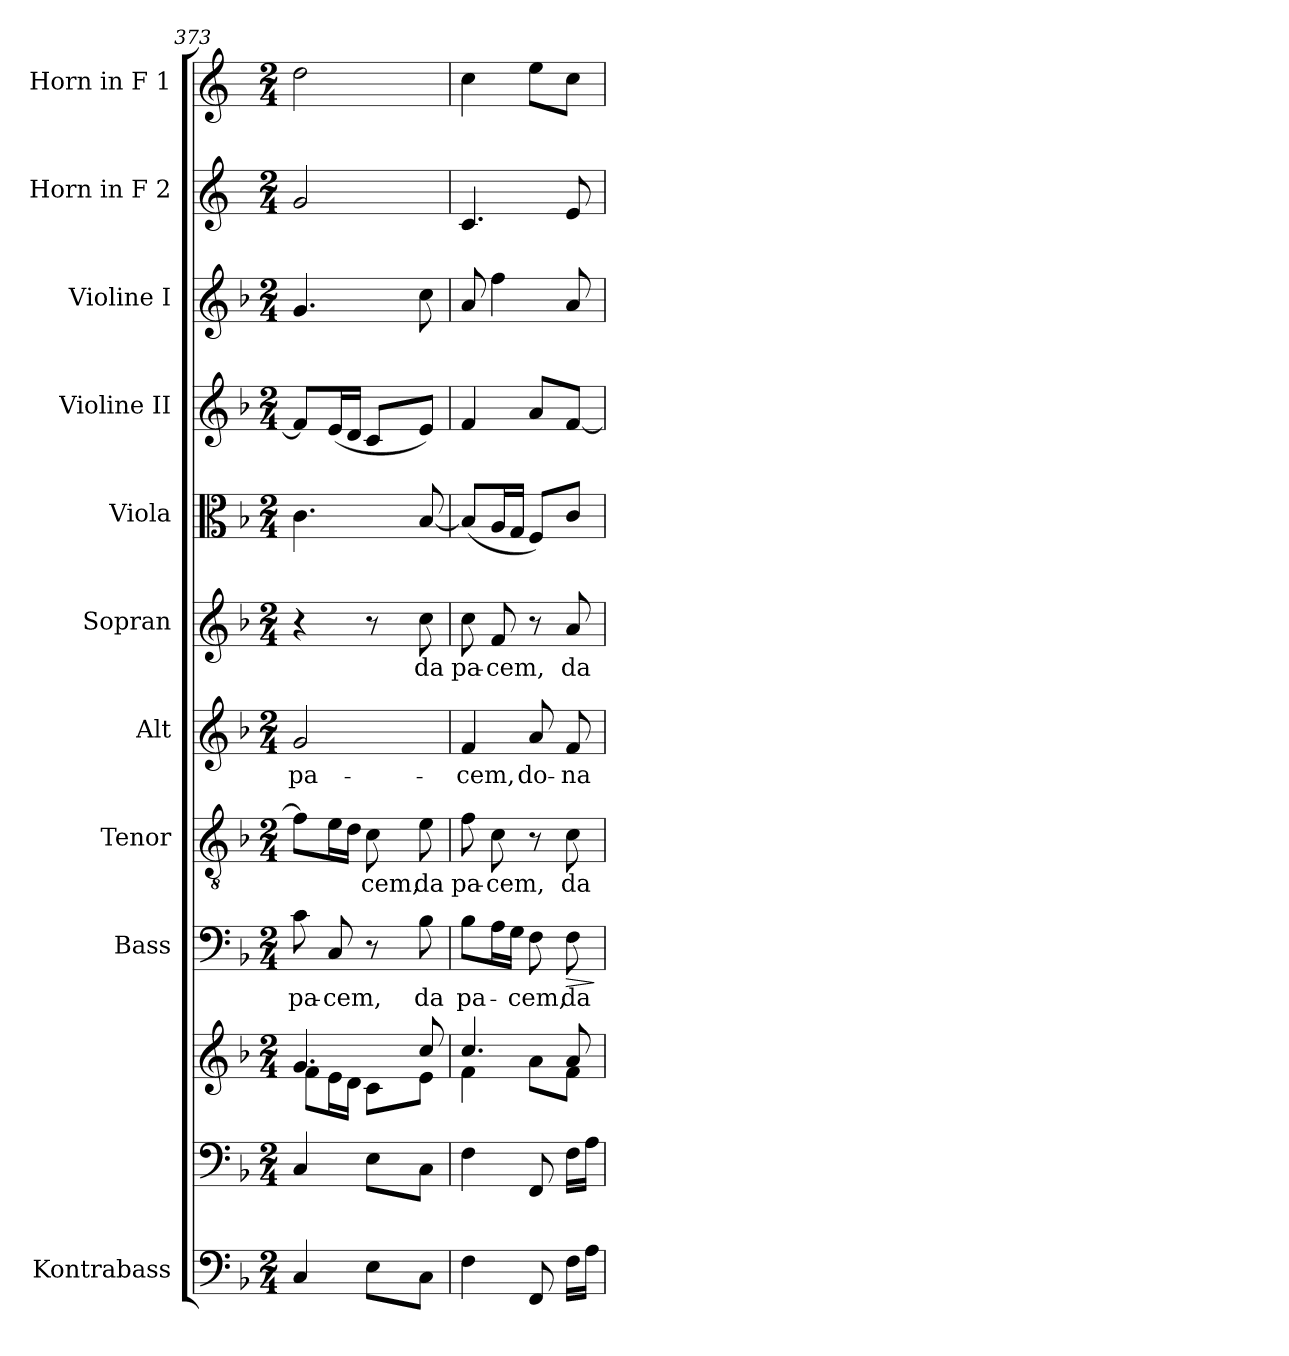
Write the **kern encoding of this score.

**kern	**kern	**kern	**kern	**text	**dynam	**kern	**text	**kern	**text	**kern	**text	**kern	**kern	**kern	**kern	**kern
*part11	*part10	*part10	*part9	*part9	*part9	*part8	*part8	*part7	*part7	*part6	*part6	*part5	*part4	*part3	*part2	*part1
*staff12	*staff11	*staff10	*staff9	*staff9	*staff9	*staff8	*staff8	*staff7	*staff7	*staff6	*staff6	*staff5	*staff4	*staff3	*staff2	*staff1
*I"Kontrabass	*	*	*I"Bass	*	*	*I"Tenor	*	*I"Alt	*	*I"Sopran	*	*I"Viola	*I"Violine II	*I"Violine I	*I"Horn in F 2	*I"Horn in F 1
*I'Kb.	*	*	*I'B	*	*	*I'T	*	*I'A	*	*I'S	*	*I'Vla.	*I'Vl. II	*I'Vl. I	*I'Hrn. 2	*I'Hrn. 1
*clefF4	*clefF4	*clefG2	*clefF4	*	*	*clefGv2	*	*clefG2	*	*clefG2	*	*clefC3	*clefG2	*clefG2	*clefG2	*clefG2
*ITrd7c12	*	*	*	*	*	*	*	*	*	*	*	*	*	*	*ITrd4c7	*ITrd4c7
*k[b-]	*k[b-]	*k[b-]	*k[b-]	*	*	*k[b-]	*	*k[b-]	*	*k[b-]	*	*k[b-]	*k[b-]	*k[b-]	*k[b-]	*k[b-]
*F:	*F:	*F:	*F:	*	*	*F:	*	*F:	*	*F:	*	*F:	*F:	*F:	*F:	*F:
*M2/4	*M2/4	*M2/4	*M2/4	*	*	*M2/4	*	*M2/4	*	*M2/4	*	*M2/4	*M2/4	*M2/4	*M2/4	*M2/4
=373	=373	=373	=373	=373	=373	=373	=373	=373	=373	=373	=373	=373	=373	=373	=373	=373
*	*	*^	*	*	*	*	*	*	*	*	*	*	*	*	*	*
!	!	!	!	!	!LO:LY:b	!	!	!	!	!LO:LY:b	!	!	!	!	!	!	!
4CC/	4C/	4.g/	8f\L	8c\	pa-	.	8f\L]	.	2g/	pa-	4r	.	4.c\	8f/L]	4.g/	2c/	2g\
!	!	!	!	!	!LO:LY:b	!	!	!	!	!	!	!	!	!	!	!	!
.	.	.	16e\L	8C/	-cem,	.	16e\L	.	.	.	.	.	.	(<16e/L	.	.	.
.	.	.	16d\JJ	.	.	.	16d\JJ	.	.	.	.	.	.	16d/JJ	.	.	.
!	!	!	!	!	!	!	!	!LO:LY:b	!	!	!	!	!	!	!	!	!
8EE\L	8E\L	.	8c\L	8r	.	.	8c\	-cem,	.	.	8r	.	.	8c/L	.	.	.
!	!	!	!	!	!LO:LY:b	!	!	!LO:LY:b	!	!	!	!LO:LY:b	!	!	!	!	!
8CC\J	8C\J	8cc/	8e\J	8B-\	da	.	8e\	da	.	.	8cc\	da	[8B-/	8e/J)	8cc\	.	.
=374	=374	=374	=374	=374	=374	=374	=374	=374	=374	=374	=374	=374	=374	=374	=374	=374	=374
!	!	!	!	!	!LO:LY:b	!	!	!LO:LY:b	!	!LO:LY:b	!	!LO:LY:b	!	!	!	!	!
4FF\	4F\	4.cc/	4f\	8B-\L	pa-	.	8f\	pa-	4f/	-cem,	8cc\	pa-	(<8B-/L]	4f/	8a/	4.F/	4f\
!	!	!	!	!	!	!	!	!LO:LY:b	!	!	!	!LO:LY:b	!	!	!	!	!
.	.	.	.	16A\L	.	.	8c\	-cem,	.	.	8f/	-cem,	16A/L	.	4ff\	.	.
.	.	.	.	16G\JJ	.	.	.	.	.	.	.	.	16G/JJ	.	.	.	.
!	!	!	!	!	!LO:LY:b	!	!	!	!	!LO:LY:b	!	!	!	!	!	!	!
8FFF/	8FF/	.	8a\L	8F\	-cem,	.	8r	.	8a/	do-	8r	.	8F/L)	8a/L	.	.	8a\L
!	!	!	!	!	!LO:LY:b	!LO:HP:b	!	!LO:LY:b	!	!LO:LY:b	!	!LO:LY:b	!	!	!	!	!
16FF\LL	16F\LL	8a/	8f\J	8F\	da	>	8c\	da	8f/	-na	8a/	da	8c/J	[8f/J	8a/	8A/	8f\J
16AA\JJ	16A\JJ	.	.	.	.	.	.	.	.	.	.	.	.	.	.	.	.
*	*	*v	*v	*	*	*	*	*	*	*	*	*	*	*	*	*	*
.	.	.	.	.	]	.	.	.	.	.	.	.	.	.	.	.
=	=	=	=	=	=	=	=	=	=	=	=	=	=	=	=	=
*-	*-	*-	*-	*-	*-	*-	*-	*-	*-	*-	*-	*-	*-	*-	*-	*-
